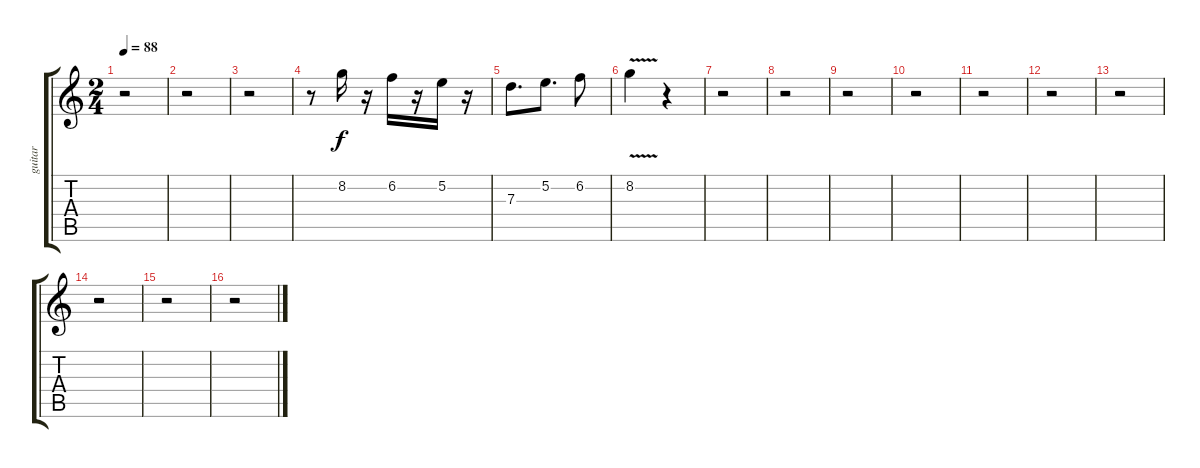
\track ("guitar    solo   one" "guitar    ") {instrument overdrivenguitar}
\staff {score tabs}
\tuning (E4 B3 G3 D3 A2 E2) {hide}
\ts (2 4)
\tempo 88
\clef g2
\ks c
r.2{dy f} |
r.2 |
r.2 |
r.8 8.2.16 r.16 6.2.16 r.16 5.2.16 r.16 |
7.3.8{d} 5.2.8{d} 6.2.8 |
8.2{v}.4 r.4 |
r.2 |
r.2 |
r.2 |
r.2 |
r.2 |
r.2 |
r.2 |
r.2 |
r.2 |
r.2
